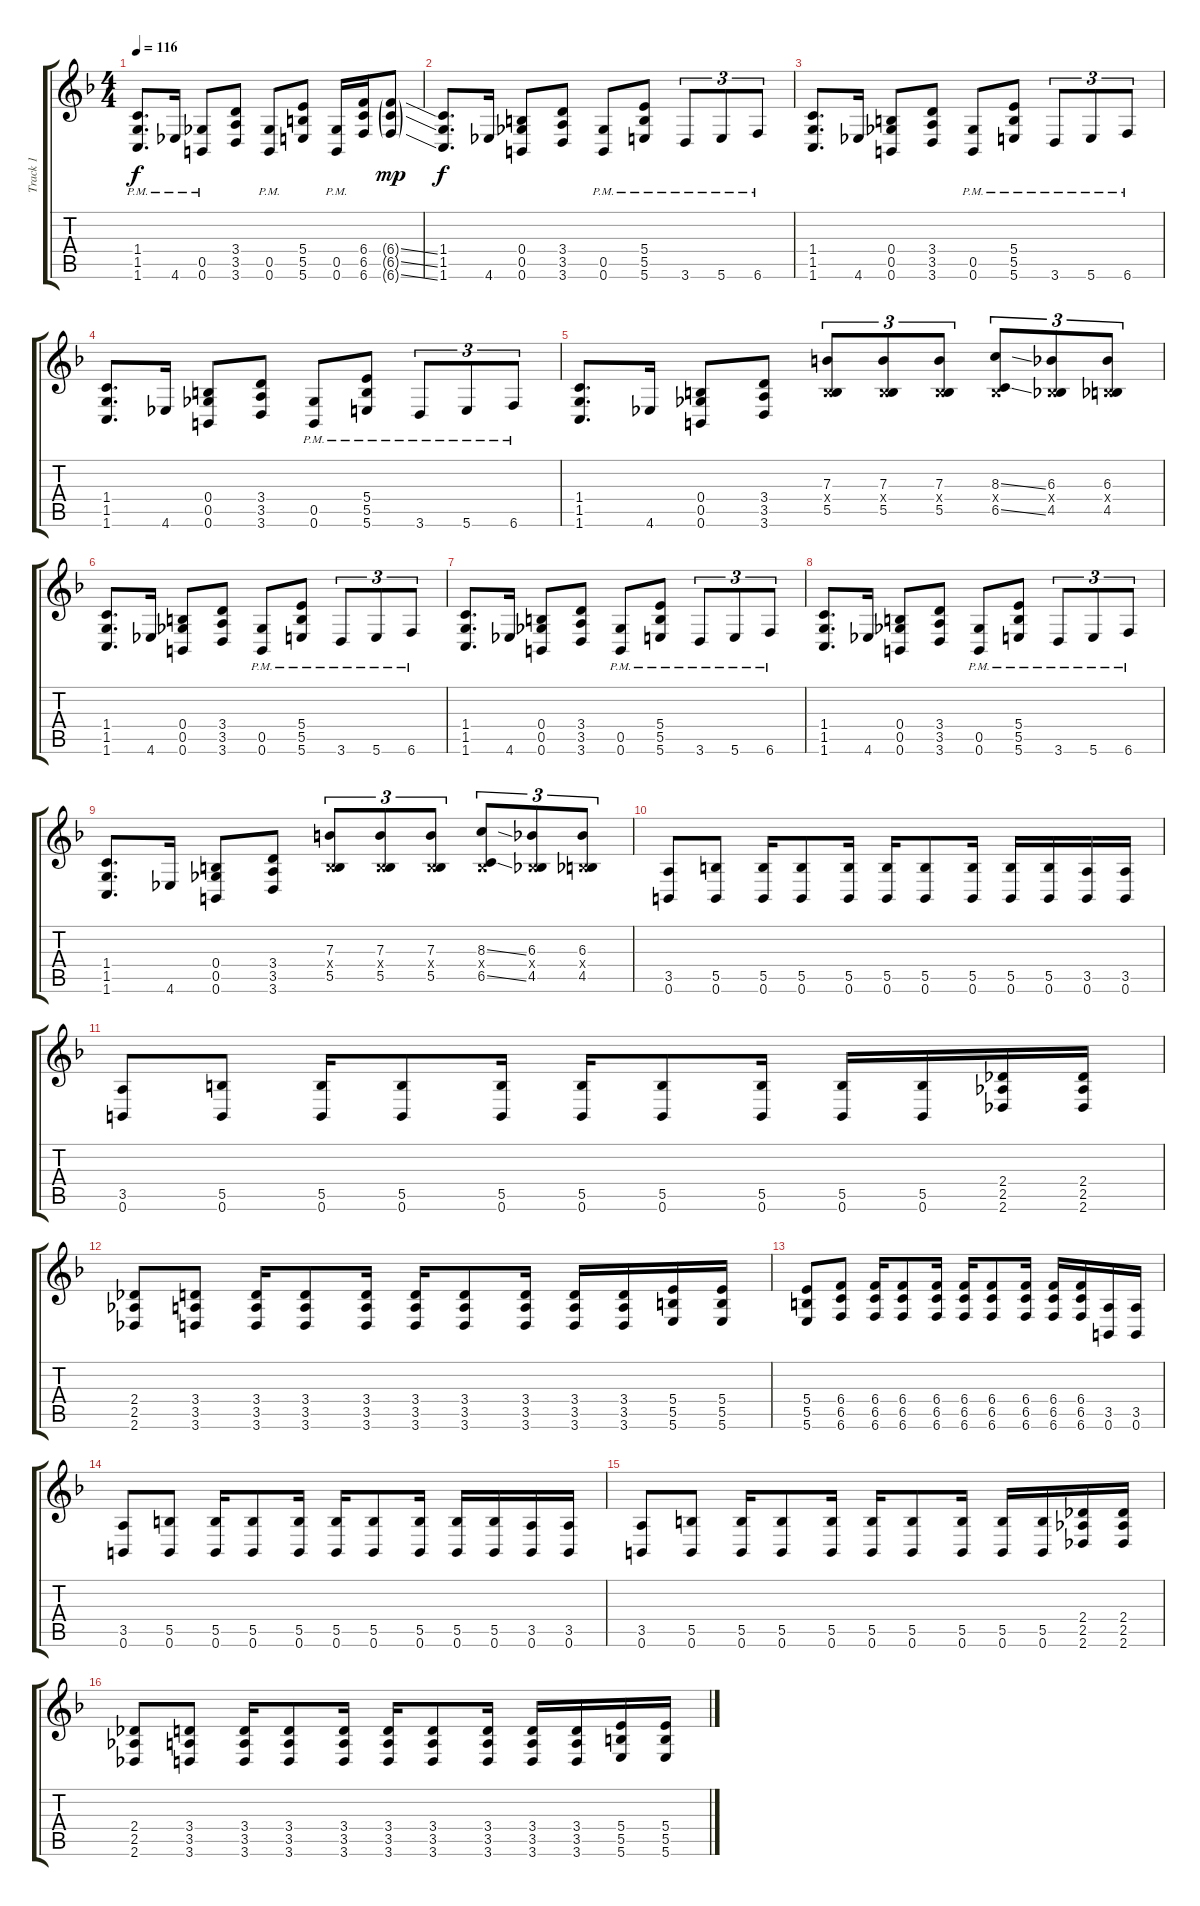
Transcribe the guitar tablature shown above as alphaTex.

\track ("Track 1" "Track 1") {instrument distortionguitar}
\staff {score tabs}
\tuning (Db4 Ab3 E3 B2 Gb2 B1) {hide}
\ts (4 4)
\tempo 116
\clef g2
\ks f
(1.4{pm} 1.5{pm} 1.6{pm}).8{d dy f} 4.6{pm}.16 (0.5{pm} 0.6{pm}).8 (3.4 3.5 3.6).8 (0.5{pm} 0.6{pm}).8 (5.4 5.5 5.6).8 (0.5{pm} 0.6{pm}).16 (6.4 6.5 6.6).16 (6.4{ss g} 6.5{ss g} 6.6{ss g}).8{dy mp} |
(1.4 1.5 1.6).8{d dy f} 4.6.16 (0.4 0.5 0.6).8 (3.4 3.5 3.6).8 (0.5{pm} 0.6{pm}).8 (5.4{pm} 5.5{pm} 5.6{pm}).8 3.6{pm}.8{tu (3 2)} 5.6{pm}.8{tu (3 2)} 6.6{pm}.8{tu (3 2)} |
(1.4 1.5 1.6).8{d} 4.6.16 (0.4 0.5 0.6).8 (3.4 3.5 3.6).8 (0.5{pm} 0.6{pm}).8 (5.4{pm} 5.5{pm} 5.6{pm}).8 3.6{pm}.8{tu (3 2)} 5.6{pm}.8{tu (3 2)} 6.6{pm}.8{tu (3 2)} |
(1.4 1.5 1.6).8{d} 4.6.16 (0.4 0.5 0.6).8 (3.4 3.5 3.6).8 (0.5{pm} 0.6{pm}).8 (5.4{pm} 5.5{pm} 5.6{pm}).8 3.6{pm}.8{tu (3 2)} 5.6{pm}.8{tu (3 2)} 6.6{pm}.8{tu (3 2)} |
(1.4 1.5 1.6).8{d} 4.6.16 (0.4 0.5 0.6).8 (3.4 3.5 3.6).8 (7.3 0.4{x} 5.5).8{tu (3 2)} (7.3 0.4{x} 5.5).8{tu (3 2)} (7.3 0.4{x} 5.5).8{tu (3 2)} (8.3{ss} 0.4{x} 6.5{ss}).8{tu (3 2)} (6.3 0.4{x} 4.5).8{tu (3 2)} (6.3 0.4{x} 4.5).8{tu (3 2)} |
(1.4 1.5 1.6).8{d} 4.6.16 (0.4 0.5 0.6).8 (3.4 3.5 3.6).8 (0.5{pm} 0.6{pm}).8 (5.4{pm} 5.5{pm} 5.6{pm}).8 3.6{pm}.8{tu (3 2)} 5.6{pm}.8{tu (3 2)} 6.6{pm}.8{tu (3 2)} |
(1.4 1.5 1.6).8{d} 4.6.16 (0.4 0.5 0.6).8 (3.4 3.5 3.6).8 (0.5{pm} 0.6{pm}).8 (5.4{pm} 5.5{pm} 5.6{pm}).8 3.6{pm}.8{tu (3 2)} 5.6{pm}.8{tu (3 2)} 6.6{pm}.8{tu (3 2)} |
(1.4 1.5 1.6).8{d} 4.6.16 (0.4 0.5 0.6).8 (3.4 3.5 3.6).8 (0.5{pm} 0.6{pm}).8 (5.4{pm} 5.5{pm} 5.6{pm}).8 3.6{pm}.8{tu (3 2)} 5.6{pm}.8{tu (3 2)} 6.6{pm}.8{tu (3 2)} |
(1.4 1.5 1.6).8{d} 4.6.16 (0.4 0.5 0.6).8 (3.4 3.5 3.6).8 (7.3 0.4{x} 5.5).8{tu (3 2)} (7.3 0.4{x} 5.5).8{tu (3 2)} (7.3 0.4{x} 5.5).8{tu (3 2)} (8.3{ss} 0.4{x} 6.5{ss}).8{tu (3 2)} (6.3 0.4{x} 4.5).8{tu (3 2)} (6.3 0.4{x} 4.5).8{tu (3 2)} |
(3.5 0.6).8 (5.5 0.6).8 (5.5 0.6).16 (5.5 0.6).8 (5.5 0.6).16 (5.5 0.6).16 (5.5 0.6).8 (5.5 0.6).16 (5.5 0.6).16 (5.5 0.6).16 (3.5 0.6).16 (3.5 0.6).16 |
(3.5 0.6).8 (5.5 0.6).8 (5.5 0.6).16 (5.5 0.6).8 (5.5 0.6).16 (5.5 0.6).16 (5.5 0.6).8 (5.5 0.6).16 (5.5 0.6).16 (5.5 0.6).16 (2.4 2.5 2.6).16 (2.4 2.5 2.6).16 |
(2.4 2.5 2.6).8 (3.4 3.5 3.6).8 (3.4 3.5 3.6).16 (3.4 3.5 3.6).8 (3.4 3.5 3.6).16 (3.4 3.5 3.6).16 (3.4 3.5 3.6).8 (3.4 3.5 3.6).16 (3.4 3.5 3.6).16 (3.4 3.5 3.6).16 (5.4 5.5 5.6).16 (5.4 5.5 5.6).16 |
(5.4 5.5 5.6).8 (6.4 6.5 6.6).8 (6.4 6.5 6.6).16 (6.4 6.5 6.6).8 (6.4 6.5 6.6).16 (6.4 6.5 6.6).16 (6.4 6.5 6.6).8 (6.4 6.5 6.6).16 (6.4 6.5 6.6).16 (6.4 6.5 6.6).16 (3.5 0.6).16 (3.5 0.6).16 |
(3.5 0.6).8 (5.5 0.6).8 (5.5 0.6).16 (5.5 0.6).8 (5.5 0.6).16 (5.5 0.6).16 (5.5 0.6).8 (5.5 0.6).16 (5.5 0.6).16 (5.5 0.6).16 (3.5 0.6).16 (3.5 0.6).16 |
(3.5 0.6).8 (5.5 0.6).8 (5.5 0.6).16 (5.5 0.6).8 (5.5 0.6).16 (5.5 0.6).16 (5.5 0.6).8 (5.5 0.6).16 (5.5 0.6).16 (5.5 0.6).16 (2.4 2.5 2.6).16 (2.4 2.5 2.6).16 |
(2.4 2.5 2.6).8 (3.4 3.5 3.6).8 (3.4 3.5 3.6).16 (3.4 3.5 3.6).8 (3.4 3.5 3.6).16 (3.4 3.5 3.6).16 (3.4 3.5 3.6).8 (3.4 3.5 3.6).16 (3.4 3.5 3.6).16 (3.4 3.5 3.6).16 (5.4 5.5 5.6).16 (5.4 5.5 5.6).16
